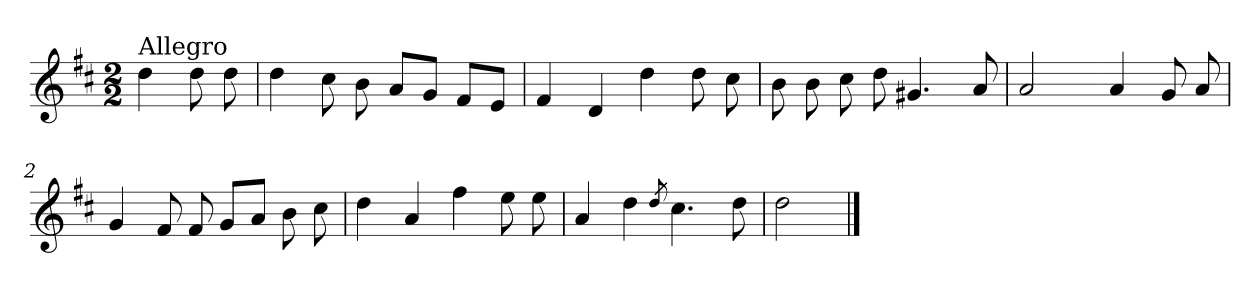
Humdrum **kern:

**kern
*part1
*staff1
*clefG2
*k[f#c#]
*b:
*M2/2
=
!LO:TX:a:t=Allegro
4dd\
8dd\
8dd\
=1
4dd\
8cc#\
8b\
8a/L
8g/J
8f#/L
8e/J
=2
4f#/
4d/
4dd\
8dd\
8cc#\
=3
8b\
8b\
8cc#\
8dd\
4.g#X/
8a/
=4
2a/
=1X-
4a/
8g/
8a/
!!LO:LB:g=z
=2X
4g/
8f#/
8f#/
8g/L
8a/J
8b\
8cc#\
=3X
4dd\
4a/
4ff#\
8ee\
8ee\
=4X
4a/
4dd\
8qdd/
4.cc#\
8dd\
=5X
2dd\
==
*-
